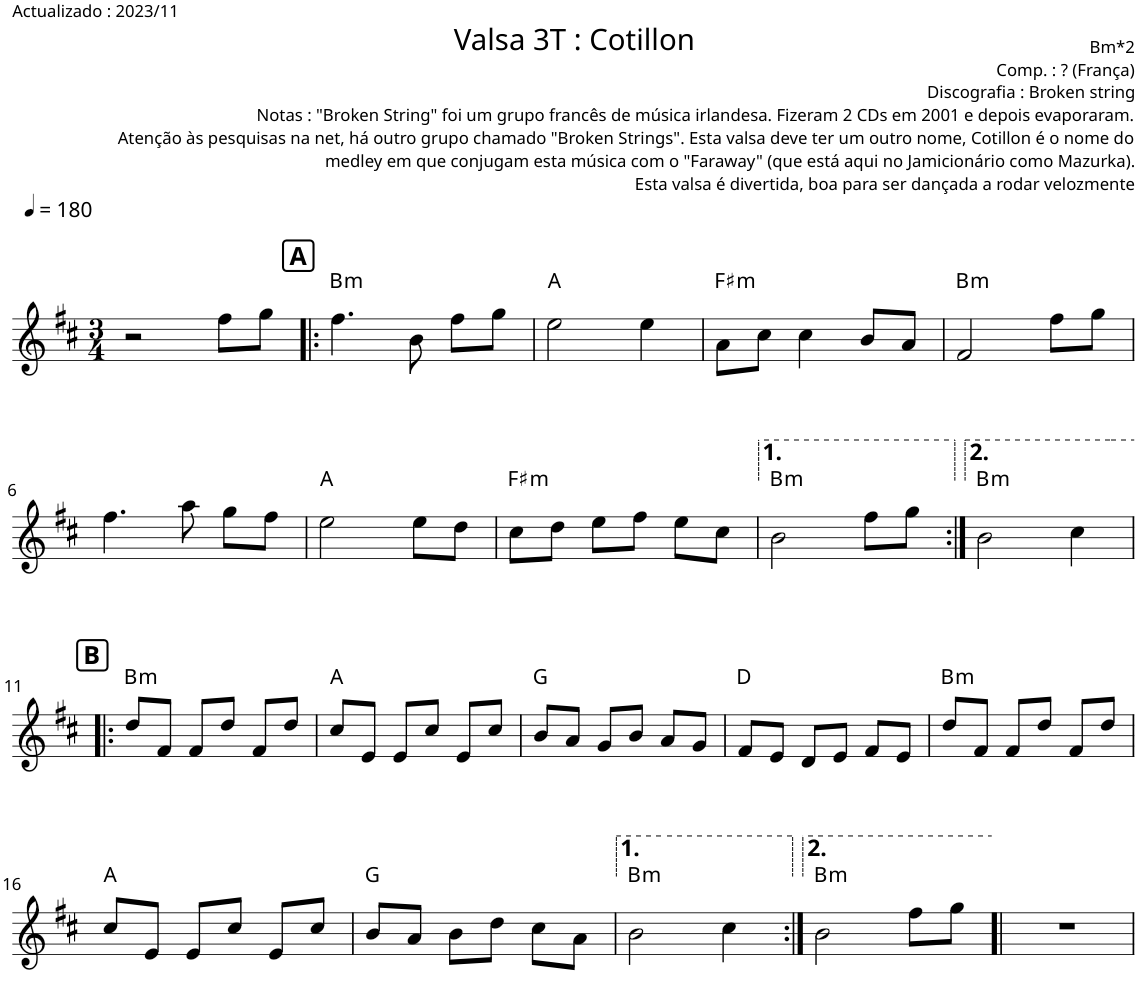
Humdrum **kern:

**kern	**harte
*part1	*part1
*staff1	*
*I"Piano	*
*I'Pno.	*
*clefG2	*
*k[f#c#]	*
*M3/4	*
*MM180	*
=1	=1
2r	.
8ff#\L	.
8gg\J	.
!!LO:REH:place=s1:a:B:cj:fs=12:t=A
=2!|:	=2!|:
!	!LO:H:kt=m
4.ff#\	B:min
8b\	.
8ff#\L	.
8gg\J	.
=3	=3
2ee\	A:maj
4ee\	.
=4	=4
!	!LO:H:kt=m
8a\L	F#:min
8cc#\J	.
4cc#\	.
8b/L	.
8a/J	.
=5	=5
!	!LO:H:kt=m
2f#/	B:min
8ff#\L	.
8gg\J	.
!!LO:LB:g=z
=6	=6
4.ff#\	.
8aa\	.
8gg\L	.
8ff#\J	.
=7	=7
2ee\	A:maj
8ee\L	.
8dd\J	.
=8	=8
!	!LO:H:kt=m
8cc#\L	F#:min
8dd\J	.
8ee\L	.
8ff#\J	.
8ee\L	.
8cc#\J	.
=9	=9
!	!LO:H:kt=m
2b\	B:min
8ff#\L	.
8gg\J	.
=10:|!	=10:|!
!	!LO:H:kt=m
2b\	B:min
4cc#\	.
!!LO:LB:g=z
!!LO:REH:place=s1:a:B:cj:fs=12:t=B
=11!|:	=11!|:
!	!LO:H:kt=m
8dd/L	B:min
8f#/J	.
8f#/L	.
8dd/J	.
8f#/L	.
8dd/J	.
=12	=12
8cc#/L	A:maj
8e/J	.
8e/L	.
8cc#/J	.
8e/L	.
8cc#/J	.
=13	=13
8b/L	G:maj
8a/J	.
8g/L	.
8b/J	.
8a/L	.
8g/J	.
=14	=14
8f#/L	D:maj
8e/J	.
8d/L	.
8e/J	.
8f#/L	.
8e/J	.
=15	=15
!	!LO:H:kt=m
8dd/L	B:min
8f#/J	.
8f#/L	.
8dd/J	.
8f#/L	.
8dd/J	.
!!LO:LB:g=z
=16	=16
8cc#/L	A:maj
8e/J	.
8e/L	.
8cc#/J	.
8e/L	.
8cc#/J	.
=17	=17
8b/L	G:maj
8a/J	.
8b\L	.
8dd\J	.
8cc#\L	.
8a\J	.
=18	=18
!	!LO:H:kt=m
2b\	B:min
4cc#\	.
=19:|!	=19:|!
!	!LO:H:kt=m
2b\	B:min
8ff#\L	.
8gg\J	.
=20!|	=20!|
2.r	.
=	=
*-	*-
